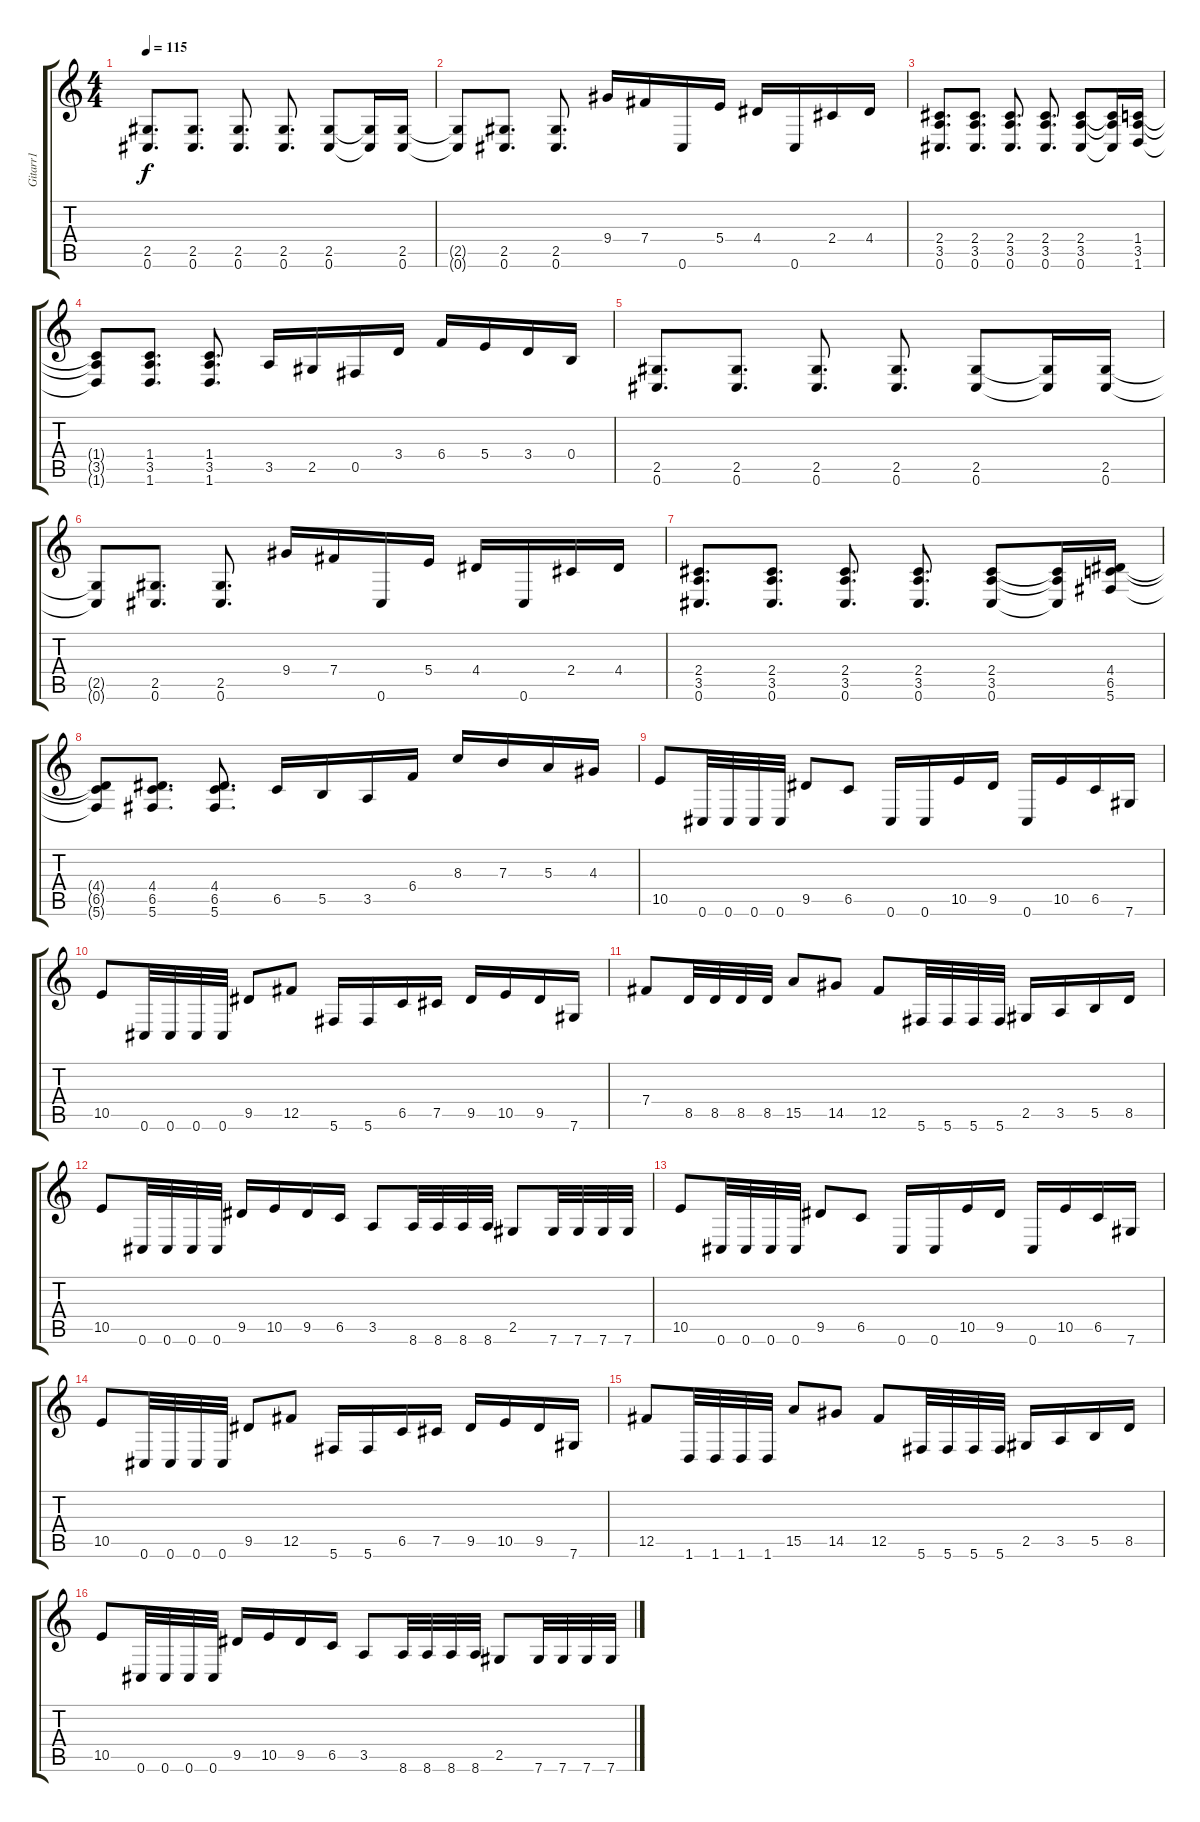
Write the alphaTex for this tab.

\track ("Gitarr1" "Gitarr1") {instrument overdrivenguitar}
\staff {score tabs}
\tuning (Db4 Ab3 E3 B2 Gb2 Db2) {hide}
\ts (4 4)
\tempo 115
\clef g2
\ks c
(2.5 0.6).8{d dy f} (2.5 0.6).8{d} (2.5 0.6).8{d} (2.5 0.6).8{d} (2.5 0.6).8 (2.5{t} 0.6{t}).16 (2.5 0.6).16 |
(2.5{t} 0.6{t}).8 (2.5 0.6).8{d} (2.5 0.6).8{d} 9.4.16 7.4.16 0.6.16 5.4.16 4.4.16 0.6.16 2.4.16 4.4.16 |
(2.4 3.5 0.6).8{d} (2.4 3.5 0.6).8{d} (2.4 3.5 0.6).8{d} (2.4 3.5 0.6).8{d} (2.4 3.5 0.6).8 (2.4{t} 3.5{t} 0.6{t}).16 (1.4 3.5 1.6).16 |
(1.4{t} 3.5{t} 1.6{t}).8 (1.4 3.5 1.6).8{d} (1.4 3.5 1.6).8{d} 3.5.16 2.5.16 0.5.16 3.4.16 6.4.16 5.4.16 3.4.16 0.4.16 |
(2.5 0.6).8{d} (2.5 0.6).8{d} (2.5 0.6).8{d} (2.5 0.6).8{d} (2.5 0.6).8 (2.5{t} 0.6{t}).16 (2.5 0.6).16 |
(2.5{t} 0.6{t}).8 (2.5 0.6).8{d} (2.5 0.6).8{d} 9.4.16 7.4.16 0.6.16 5.4.16 4.4.16 0.6.16 2.4.16 4.4.16 |
(2.4 3.5 0.6).8{d} (2.4 3.5 0.6).8{d} (2.4 3.5 0.6).8{d} (2.4 3.5 0.6).8{d} (2.4 3.5 0.6).8 (2.4{t} 3.5{t} 0.6{t}).16 (4.4 6.5 5.6).16 |
(4.4{t} 6.5{t} 5.6{t}).8 (4.4 6.5 5.6).8{d} (4.4 6.5 5.6).8{d} 6.5.16 5.5.16 3.5.16 6.4.16 8.3.16 7.3.16 5.3.16 4.3.16 |
10.5.8 0.6.32 0.6.32 0.6.32 0.6.32 9.5.8 6.5.8 0.6.16 0.6.16 10.5.16 9.5.16 0.6.16 10.5.16 6.5.16 7.6.16 |
10.5.8 0.6.32 0.6.32 0.6.32 0.6.32 9.5.8 12.5.8 5.6.16 5.6.16 6.5.16 7.5.16 9.5.16 10.5.16 9.5.16 7.6.16 |
7.4.8 8.5.32 8.5.32 8.5.32 8.5.32 15.5.8 14.5.8 12.5.8 5.6.32 5.6.32 5.6.32 5.6.32 2.5.16 3.5.16 5.5.16 8.5.16 |
10.5.8 0.6.32 0.6.32 0.6.32 0.6.32 9.5.16 10.5.16 9.5.16 6.5.16 3.5.8 8.6.32 8.6.32 8.6.32 8.6.32 2.5.8 7.6.32 7.6.32 7.6.32 7.6.32 |
10.5.8 0.6.32 0.6.32 0.6.32 0.6.32 9.5.8 6.5.8 0.6.16 0.6.16 10.5.16 9.5.16 0.6.16 10.5.16 6.5.16 7.6.16 |
10.5.8 0.6.32 0.6.32 0.6.32 0.6.32 9.5.8 12.5.8 5.6.16 5.6.16 6.5.16 7.5.16 9.5.16 10.5.16 9.5.16 7.6.16 |
12.5.8 1.6.32 1.6.32 1.6.32 1.6.32 15.5.8 14.5.8 12.5.8 5.6.32 5.6.32 5.6.32 5.6.32 2.5.16 3.5.16 5.5.16 8.5.16 |
10.5.8 0.6.32 0.6.32 0.6.32 0.6.32 9.5.16 10.5.16 9.5.16 6.5.16 3.5.8 8.6.32 8.6.32 8.6.32 8.6.32 2.5.8 7.6.32 7.6.32 7.6.32 7.6.32
